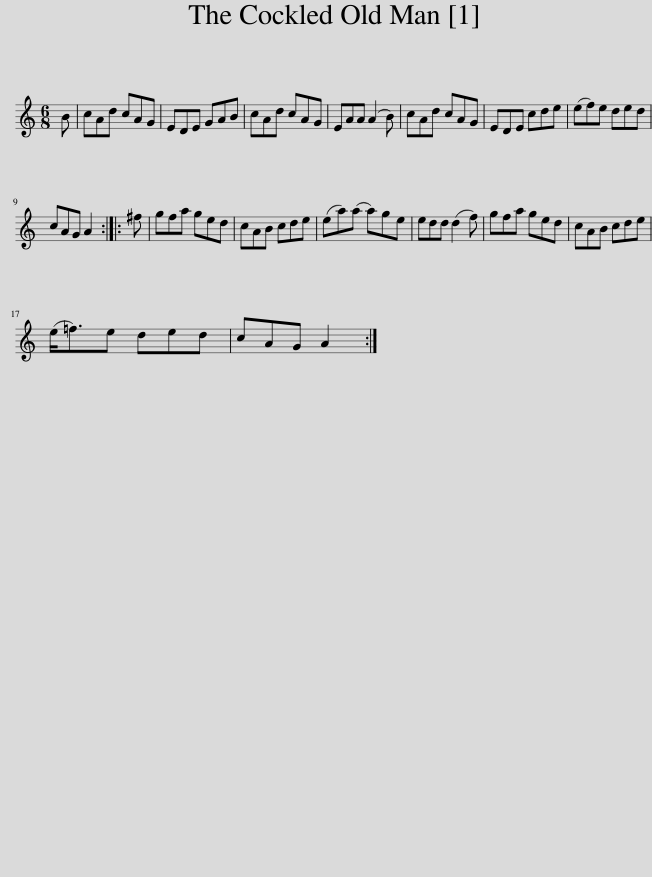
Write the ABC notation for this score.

X:1
L:1/8
M:6/8
I:linebreak $
K:C
V:1 treble
V:1
 B | cAd cAG | EDE GAB | cAd cAG | EAA (A2 B) | %5
 cAd cAG | EDE cde | (ef)e ded |$ cAG A2 :: ^f | %10
 gfa ged | cAB cde | (ea)(a a)ge | edd (d2 f) | gfa ged | %15
 cAB cde |$ (e<=f)e ded | cAG A2 :| %18
